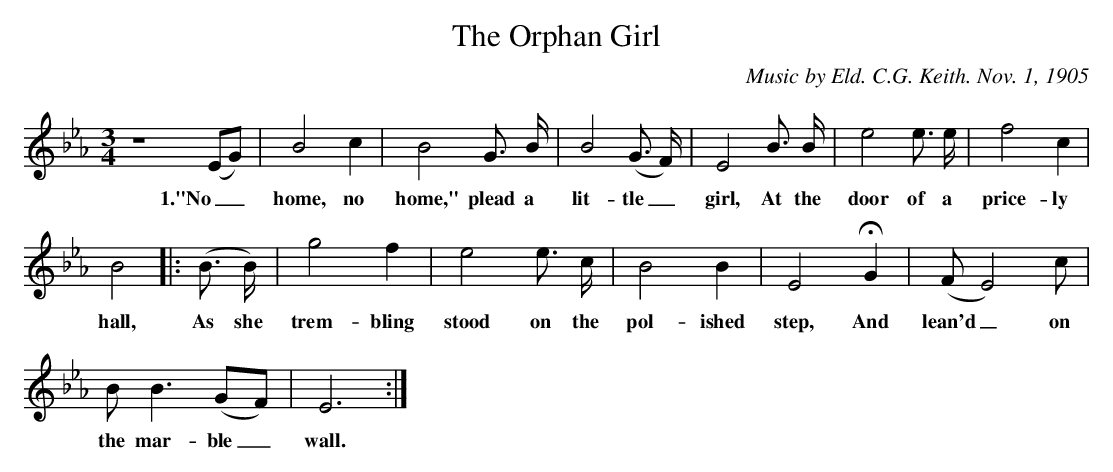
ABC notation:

X:1
T:The Orphan Girl
M:3/4
L:1/8
C:Music by Eld. C.G. Keith. Nov. 1, 1905
K:Eb
z8(EG)|B4c2|B4G> B|B4(G> F)|E4B> B|e4e> e|f4c2|
w:1."No_ home, no home," plead a lit-tle_ girl, At the door of a price-ly
B4|:(B> B)|g4f2|e4e> c|B4B2|E4HG2|(FE4)c|
w: hall, As she trem-bling stood on the pol-ished step, And lean'd_ on
BB3(GF)|E6:|]
w:the mar-ble_ wall.
